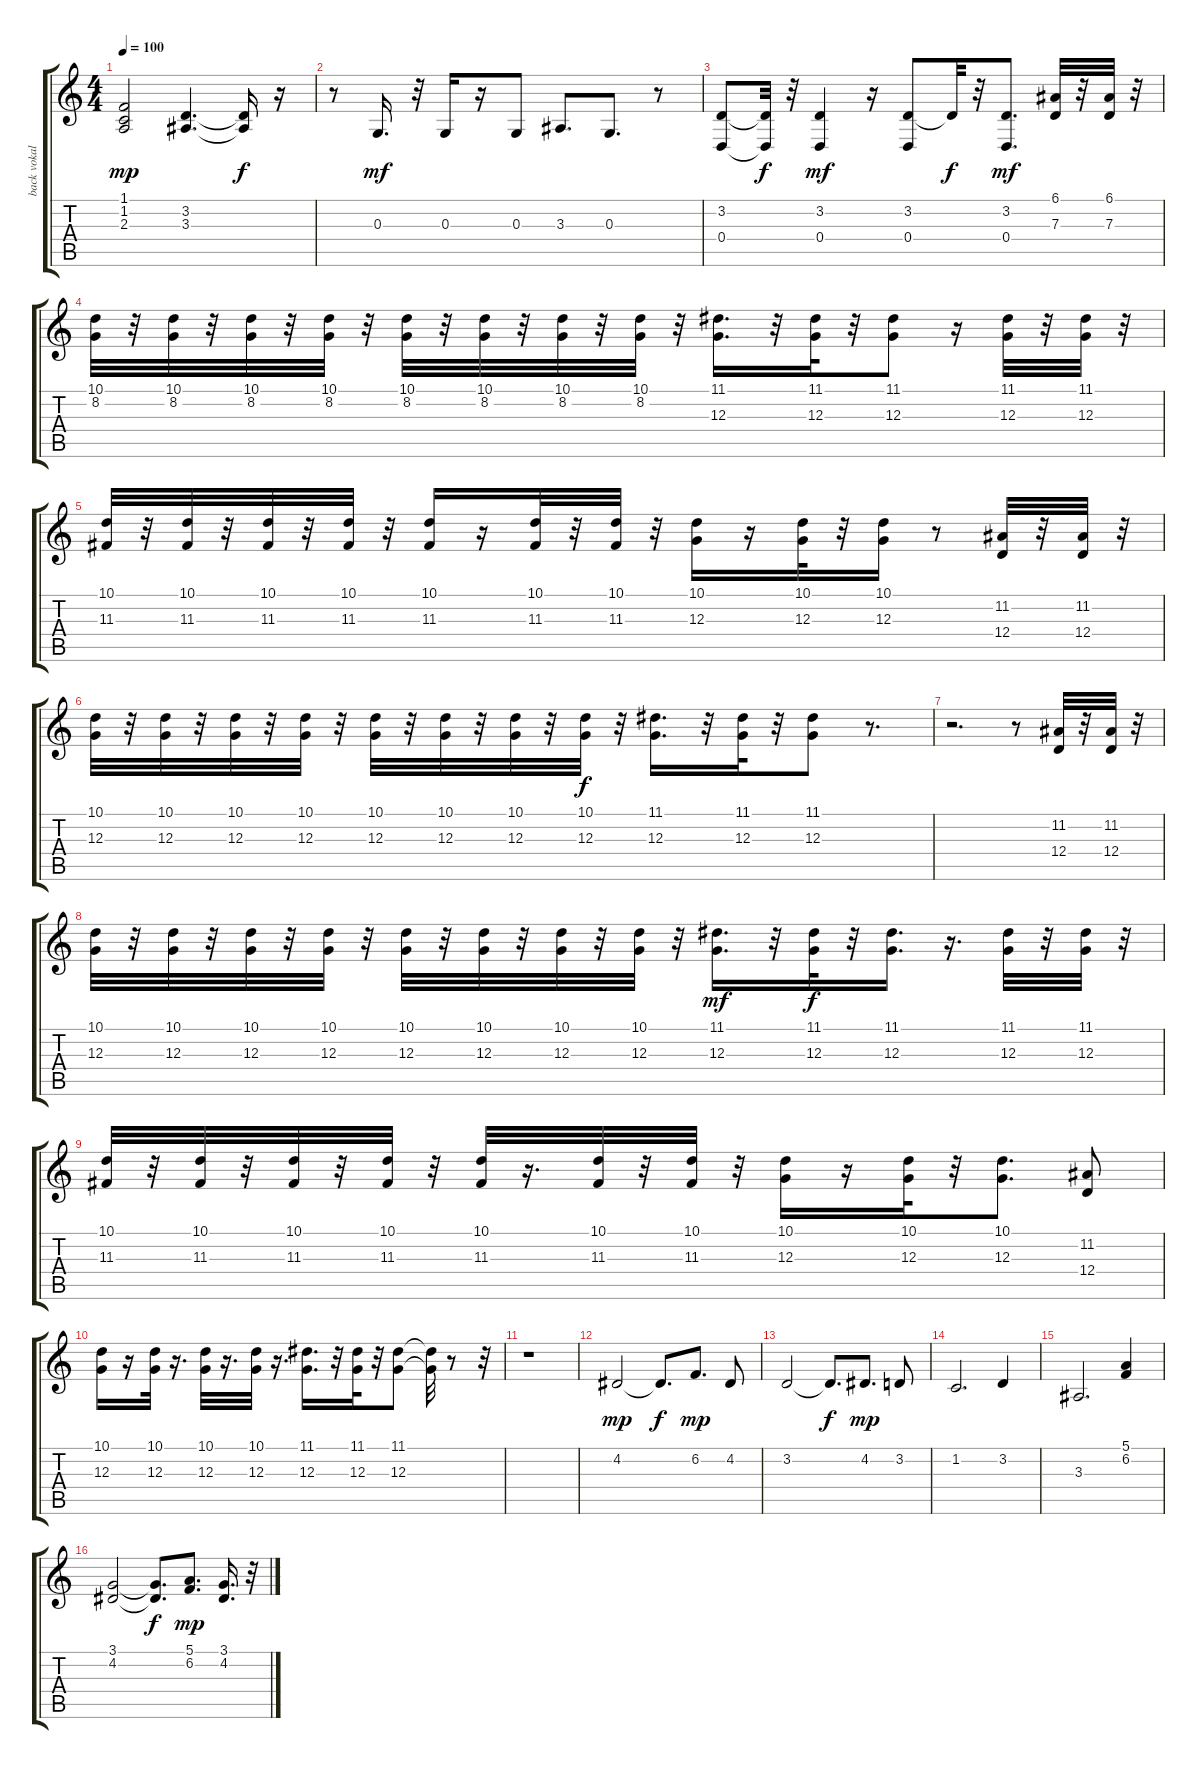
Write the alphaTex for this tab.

\track ("back vokal" "back vokal") {instrument pad4choir}
\staff {score tabs}
\tuning (E4 B3 G3 D3 A2 E2) {hide}
\ts (4 4)
\tempo 100
\clef g2
\ks c
(1.1 1.2 2.3).2{dy mp} (3.2 3.3).4{d} (3.2{t} 3.3{t}).16{dy f} r.16 |
r.8 0.3.16{d dy mf} r.32 0.3.16 r.16 0.3.8 3.3.8{d} 0.3.8{d} r.8 |
(3.2 0.4).8 (3.2{t} 0.4{t}).32{dy f} r.32 (3.2 0.4).4{dy mf} r.16 (3.2 0.4).8 3.2{t}.32{dy f} r.32 (3.2 0.4).8{d dy mf} (6.1 7.3).32 r.32 (6.1 7.3).32 r.32 |
(10.1 8.2).32 r.32 (10.1 8.2).32 r.32 (10.1 8.2).32 r.32 (10.1 8.2).32 r.32 (10.1 8.2).32 r.32 (10.1 8.2).32 r.32 (10.1 8.2).32 r.32 (10.1 8.2).32 r.32 (11.1 12.3).16{d} r.32 (11.1 12.3).32 r.32 (11.1 12.3).8 r.16 (11.1 12.3).32 r.32 (11.1 12.3).32 r.32 |
(10.1 11.3).32 r.32 (10.1 11.3).32 r.32 (10.1 11.3).32 r.32 (10.1 11.3).32 r.32 (10.1 11.3).16 r.16 (10.1 11.3).32 r.32 (10.1 11.3).32 r.32 (10.1 12.3).16 r.16 (10.1 12.3).32 r.32 (10.1 12.3).16 r.8 (11.2 12.4).32 r.32 (11.2 12.4).32 r.32 |
(10.1 12.3).32 r.32 (10.1 12.3).32 r.32 (10.1 12.3).32 r.32 (10.1 12.3).32 r.32 (10.1 12.3).32 r.32 (10.1 12.3).32 r.32 (10.1 12.3).32 r.32 (10.1 12.3).32{dy f} r.32 (11.1 12.3).16{d} r.32 (11.1 12.3).32 r.32 (11.1 12.3).8 r.8{d} |
r.2{d} r.8 (11.2 12.4).32 r.32 (11.2 12.4).32 r.32 |
(10.1 12.3).32 r.32 (10.1 12.3).32 r.32 (10.1 12.3).32 r.32 (10.1 12.3).32 r.32 (10.1 12.3).32 r.32 (10.1 12.3).32 r.32 (10.1 12.3).32 r.32 (10.1 12.3).32 r.32 (11.1 12.3).16{d dy mf} r.32 (11.1 12.3).32{dy f} r.32 (11.1 12.3).16{d} r.16{d} (11.1 12.3).32 r.32 (11.1 12.3).32 r.32 |
(10.1 11.3).32 r.32 (10.1 11.3).32 r.32 (10.1 11.3).32 r.32 (10.1 11.3).32 r.32 (10.1 11.3).32 r.16{d} (10.1 11.3).32 r.32 (10.1 11.3).32 r.32 (10.1 12.3).16 r.16 (10.1 12.3).32 r.32 (10.1 12.3).8{d} (11.2 12.4).8 |
(10.1 12.3).16 r.16 (10.1 12.3).32 r.16{d} (10.1 12.3).32 r.16{d} (10.1 12.3).32 r.16{d} (11.1 12.3).16{d} r.32 (11.1 12.3).32 r.32 (11.1 12.3).8 (11.1{t} 12.3{t}).32 r.8 r.32 |
r.1 |
4.2.2{dy mp} 4.2{t}.8{d dy f} 6.2.8{d dy mp} 4.2.8 |
3.2.2 3.2{t}.8{d dy f} 4.2.8{d dy mp} 3.2.8 |
1.2.2{d} 3.2.4 |
3.3.2{d} (5.1 6.2).4 |
(3.1 4.2).2 (3.1{t} 4.2{t}).8{d dy f} (5.1 6.2).8{d dy mp} (3.1 4.2).16{d} r.32
